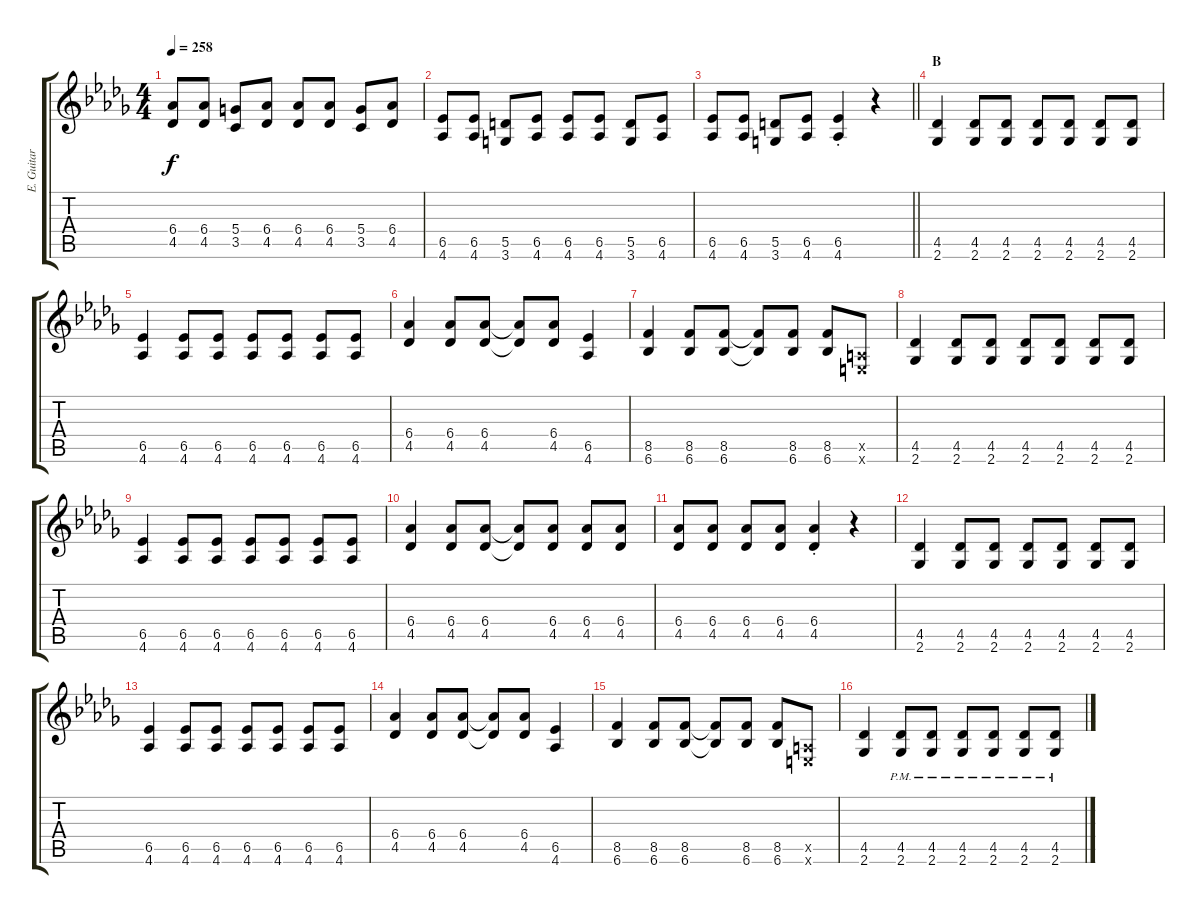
\track ("E. Guitar III" "E. Guitar ") {instrument overdrivenguitar}
\staff {score tabs}
\tuning (E4 B3 G3 D3 A2 E2) {hide}
\ts (4 4)
\tempo 258
\clef g2
\ks db
(6.4 4.5).8{dy f} (6.4 4.5).8 (5.4 3.5).8 (6.4 4.5).8 (6.4 4.5).8 (6.4 4.5).8 (5.4 3.5).8 (6.4 4.5).8 |
(6.5 4.6).8 (6.5 4.6).8 (5.5 3.6).8 (6.5 4.6).8 (6.5 4.6).8 (6.5 4.6).8 (5.5 3.6).8 (6.5 4.6).8 |
\barLineRight lightlight
(6.5 4.6).8 (6.5 4.6).8 (5.5 3.6).8 (6.5 4.6).8 (6.5{st} 4.6{st}).4 r.4 |
\section ("" "B")
(4.5 2.6).4 (4.5 2.6).8 (4.5 2.6).8 (4.5 2.6).8 (4.5 2.6).8 (4.5 2.6).8 (4.5 2.6).8 |
(6.5 4.6).4 (6.5 4.6).8 (6.5 4.6).8 (6.5 4.6).8 (6.5 4.6).8 (6.5 4.6).8 (6.5 4.6).8 |
(6.4 4.5).4 (6.4 4.5).8 (6.4 4.5).8 (6.4{t} 4.5{t}).8 (6.4 4.5).8 (6.5 4.6).4 |
(8.5 6.6).4 (8.5 6.6).8 (8.5 6.6).8 (8.5{t} 6.6{t}).8 (8.5 6.6).8 (8.5 6.6).8 (0.5{x} 0.6{x}).8 |
(4.5 2.6).4 (4.5 2.6).8 (4.5 2.6).8 (4.5 2.6).8 (4.5 2.6).8 (4.5 2.6).8 (4.5 2.6).8 |
(6.5 4.6).4 (6.5 4.6).8 (6.5 4.6).8 (6.5 4.6).8 (6.5 4.6).8 (6.5 4.6).8 (6.5 4.6).8 |
(6.4 4.5).4 (6.4 4.5).8 (6.4 4.5).8 (6.4{t} 4.5{t}).8 (6.4 4.5).8 (6.4 4.5).8 (6.4 4.5).8 |
(6.4 4.5).8 (6.4 4.5).8 (6.4 4.5).8 (6.4 4.5).8 (6.4{st} 4.5{st}).4 r.4 |
(4.5 2.6).4 (4.5 2.6).8 (4.5 2.6).8 (4.5 2.6).8 (4.5 2.6).8 (4.5 2.6).8 (4.5 2.6).8 |
(6.5 4.6).4 (6.5 4.6).8 (6.5 4.6).8 (6.5 4.6).8 (6.5 4.6).8 (6.5 4.6).8 (6.5 4.6).8 |
(6.4 4.5).4 (6.4 4.5).8 (6.4 4.5).8 (6.4{t} 4.5{t}).8 (6.4 4.5).8 (6.5 4.6).4 |
(8.5 6.6).4 (8.5 6.6).8 (8.5 6.6).8 (8.5{t} 6.6{t}).8 (8.5 6.6).8 (8.5 6.6).8 (0.5{x} 0.6{x}).8 |
(4.5 2.6).4 (4.5{pm} 2.6{pm}).8 (4.5{pm} 2.6{pm}).8 (4.5{pm} 2.6{pm}).8 (4.5{pm} 2.6{pm}).8 (4.5{pm} 2.6{pm}).8 (4.5{pm} 2.6{pm}).8
